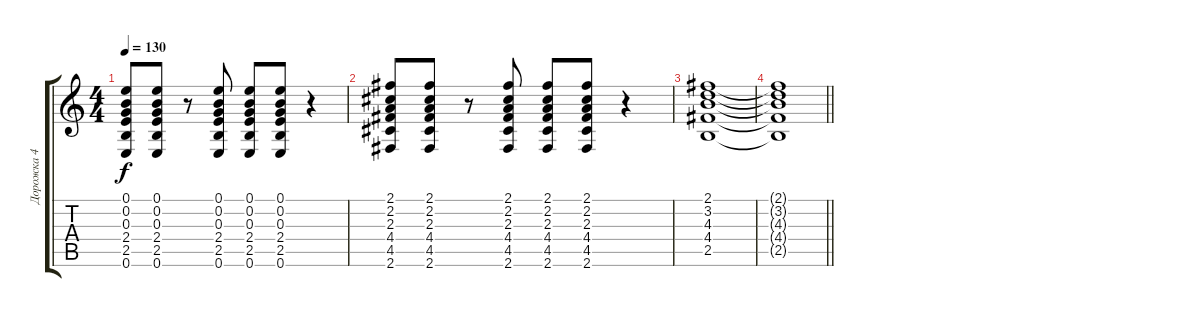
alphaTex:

\track ("Дорожка 4" "Дорожка 4") {instrument acousticguitarsteel}
\staff {score tabs}
\tuning (E4 B3 G3 D3 A2 E2) {hide}
\ts (4 4)
\tempo 130
\clef g2
\ks c
(0.1 0.2 0.3 2.4 2.5 0.6).8{dy f} (0.1 0.2 0.3 2.4 2.5 0.6).8 r.8 (0.1 0.2 0.3 2.4 2.5 0.6).8 (0.1 0.2 0.3 2.4 2.5 0.6).8 (0.1 0.2 0.3 2.4 2.5 0.6).8 r.4 |
(2.1 2.2 2.3 4.4 4.5 2.6).8 (2.1 2.2 2.3 4.4 4.5 2.6).8 r.8 (2.1 2.2 2.3 4.4 4.5 2.6).8 (2.1 2.2 2.3 4.4 4.5 2.6).8 (2.1 2.2 2.3 4.4 4.5 2.6).8 r.4 |
(2.1 3.2 4.3 4.4 2.5).1 |
\barLineRight lightlight
(2.1{t} 3.2{t} 4.3{t} 4.4{t} 2.5{t}).1
